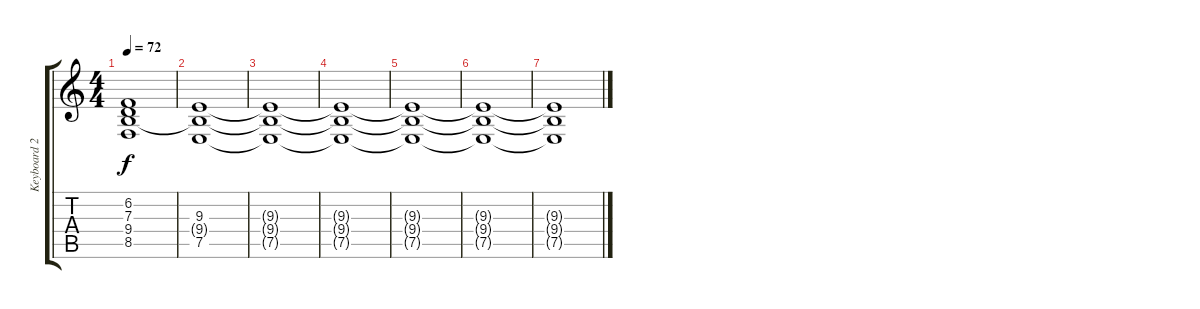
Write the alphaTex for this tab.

\track ("Keyboard 2" "Keyboard 2") {instrument koto}
\staff {score tabs}
\tuning (E4 B3 G3 D3 A2 E2) {hide}
\ts (4 4)
\tempo 72
\clef g2
\ks aminor
(6.2 7.3{t} 9.4{t} 8.5).1{dy f} |
(9.3 9.4{t} 7.5).1 |
(9.3{t} 9.4{t} 7.5{t}).1 |
(9.3{t} 9.4{t} 7.5{t}).1 |
(9.3{t} 9.4{t} 7.5{t}).1 |
(9.3{t} 9.4{t} 7.5{t}).1 |
(9.3{t} 9.4{t} 7.5{t}).1
